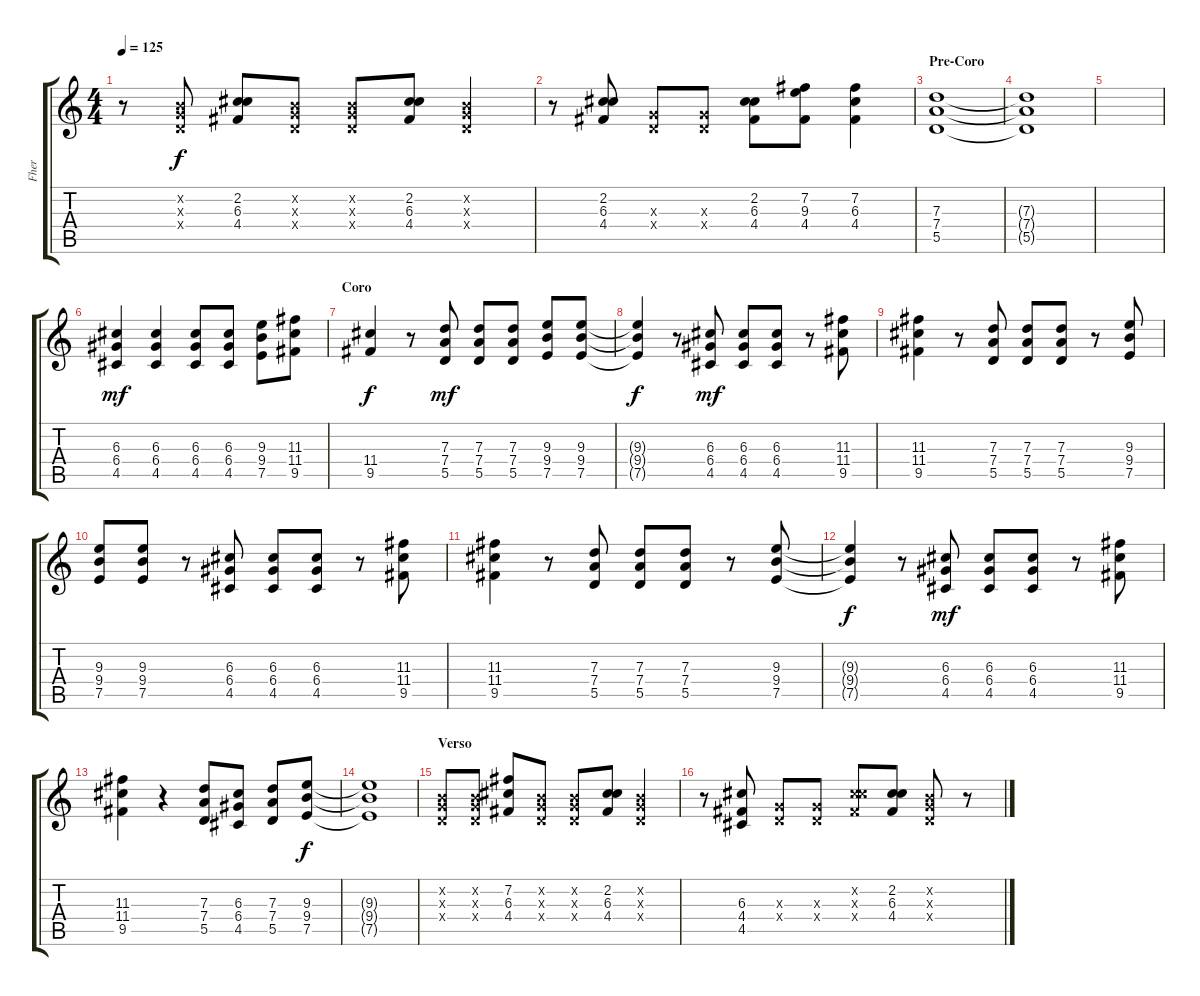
\track ("Fher" "Fher") {instrument distortionguitar}
\staff {score tabs}
\tuning (E4 B3 G3 D3 A2 E2) {hide}
\ts (4 4)
\tempo 125
\clef g2
\ks c
r.8{dy f} (0.2{x} 0.3{x} 0.4{x}).8 (2.2 6.3 4.4).8 (0.2{x} 0.3{x} 0.4{x}).8 (0.2{x} 0.3{x} 0.4{x}).8 (2.2 6.3 4.4).8 (0.2{x} 0.3{x} 0.4{x}).4 |
r.8 (2.2 6.3 4.4).8 (0.3{x} 0.4{x}).8 (0.3{x} 0.4{x}).8 (2.2 6.3 4.4).8 (7.2 9.3 4.4).8{volume 12} (7.2 6.3 4.4).4 |
\section ("" "Pre-Coro")
(7.3 7.4 5.5).1{volume 6} |
(7.3{t} 7.4{t} 5.5{t}).1 |
|
(6.3 6.4 4.5).4{dy mf volume 10} (6.3 6.4 4.5).4 (6.3 6.4 4.5).8 (6.3 6.4 4.5).8 (9.3 9.4 7.5).8 (11.3 11.4 9.5).8 |
\section ("" "Coro")
(11.4 9.5).4{dy f} r.8 (7.3 7.4 5.5).8{dy mf} (7.3 7.4 5.5).8 (7.3 7.4 5.5).8 (9.3 9.4 7.5).8 (9.3 9.4 7.5).8 |
(9.3{t} 9.4{t} 7.5{t}).4{dy f} r.8 (6.3 6.4 4.5).8{dy mf} (6.3 6.4 4.5).8 (6.3 6.4 4.5).8 r.8 (11.3 11.4 9.5).8 |
(11.3 11.4 9.5).4 r.8 (7.3 7.4 5.5).8 (7.3 7.4 5.5).8 (7.3 7.4 5.5).8 r.8 (9.3 9.4 7.5).8 |
(9.3 9.4 7.5).8 (9.3 9.4 7.5).8 r.8 (6.3 6.4 4.5).8 (6.3 6.4 4.5).8 (6.3 6.4 4.5).8 r.8 (11.3 11.4 9.5).8 |
(11.3 11.4 9.5).4 r.8 (7.3 7.4 5.5).8 (7.3 7.4 5.5).8 (7.3 7.4 5.5).8 r.8 (9.3 9.4 7.5).8 |
(9.3{t} 9.4{t} 7.5{t}).4{dy f} r.8 (6.3 6.4 4.5).8{dy mf} (6.3 6.4 4.5).8 (6.3 6.4 4.5).8 r.8 (11.3 11.4 9.5).8 |
(11.3 11.4 9.5).4 r.4 (7.3 7.4 5.5).8 (6.3 6.4 4.5).8 (7.3 7.4 5.5).8 (9.3 9.4 7.5).8{dy f} |
(9.3{t} 9.4{t} 7.5{t}).1{volume 8} |
\section ("" "Verso")
(0.2{x} 0.3{x} 0.4{x}).8{volume 10} (0.2{x} 0.3{x} 0.4{x}).8 (7.2 6.3 4.4).8 (0.2{x} 0.3{x} 0.4{x}).8 (0.2{x} 0.3{x} 0.4{x}).8 (2.2 6.3 4.4).8 (0.2{x} 0.3{x} 0.4{x}).4 |
r.8 (6.3 4.4 4.5).8 (0.3{x} 0.4{x}).8 (0.3{x} 0.4{x}).8 (2.2{x} 6.3{x} 4.4{x}).8 (2.2 6.3 4.4).8 (0.2{x} 0.3{x} 0.4{x}).8 r.8
